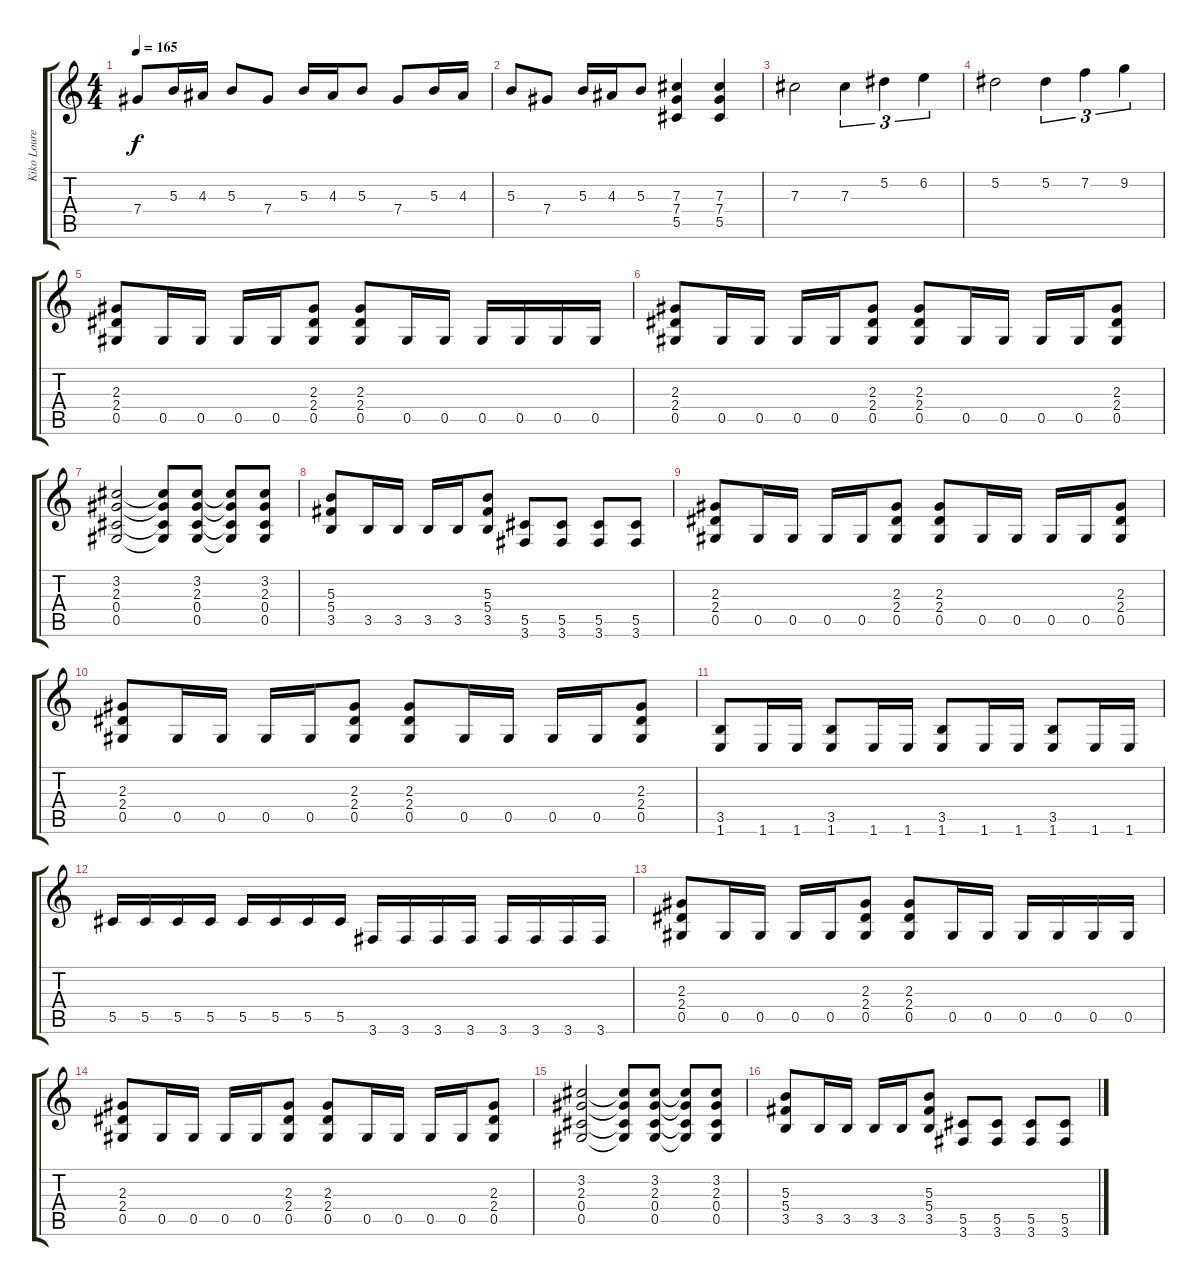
\track ("Kiko Loureiro" "Kiko Loure") {instrument distortionguitar}
\staff {score tabs}
\tuning (Eb4 Bb3 Gb3 Db3 Ab2 Eb2) {hide}
\ts (4 4)
\tempo 165
\clef g2
\ks c
7.4.8{dy f} 5.3.16 4.3.16 5.3.8 7.4.8 5.3.16 4.3.16 5.3.8 7.4.8 5.3.16 4.3.16 |
5.3.8 7.4.8 5.3.16 4.3.16 5.3.8 (7.3 7.4 5.5).4 (7.3 7.4 5.5).4 |
7.3.2 7.3.4{tu (3 2)} 5.2.4{tu (3 2)} 6.2.4{tu (3 2)} |
5.2.2 5.2.4{tu (3 2)} 7.2.4{tu (3 2)} 9.2.4{tu (3 2)} |
(2.3 2.4 0.5).8 0.5.16 0.5.16 0.5.16 0.5.16 (2.3 2.4 0.5).8 (2.3 2.4 0.5).8 0.5.16 0.5.16 0.5.16 0.5.16 0.5.16 0.5.16 |
(2.3 2.4 0.5).8 0.5.16 0.5.16 0.5.16 0.5.16 (2.3 2.4 0.5).8 (2.3 2.4 0.5).8 0.5.16 0.5.16 0.5.16 0.5.16 (2.3 2.4 0.5).8 |
(3.2 2.3 0.4 0.5).2 (3.2{t} 2.3{t} 0.4{t} 0.5{t}).8 (3.2 2.3 0.4 0.5).8 (3.2{t} 2.3{t} 0.4{t} 0.5{t}).8 (3.2 2.3 0.4 0.5).8 |
(5.3 5.4 3.5).8 3.5.16 3.5.16 3.5.16 3.5.16 (5.3 5.4 3.5).8 (5.5 3.6).8 (5.5 3.6).8 (5.5 3.6).8 (5.5 3.6).8 |
(2.3 2.4 0.5).8 0.5.16 0.5.16 0.5.16 0.5.16 (2.3 2.4 0.5).8 (2.3 2.4 0.5).8 0.5.16 0.5.16 0.5.16 0.5.16 (2.3 2.4 0.5).8 |
(2.3 2.4 0.5).8 0.5.16 0.5.16 0.5.16 0.5.16 (2.3 2.4 0.5).8 (2.3 2.4 0.5).8 0.5.16 0.5.16 0.5.16 0.5.16 (2.3 2.4 0.5).8 |
(3.5 1.6).8 1.6.16 1.6.16 (3.5 1.6).8 1.6.16 1.6.16 (3.5 1.6).8 1.6.16 1.6.16 (3.5 1.6).8 1.6.16 1.6.16 |
5.5.16 5.5.16 5.5.16 5.5.16 5.5.16 5.5.16 5.5.16 5.5.16 3.6.16 3.6.16 3.6.16 3.6.16 3.6.16 3.6.16 3.6.16 3.6.16 |
(2.3 2.4 0.5).8 0.5.16 0.5.16 0.5.16 0.5.16 (2.3 2.4 0.5).8 (2.3 2.4 0.5).8 0.5.16 0.5.16 0.5.16 0.5.16 0.5.16 0.5.16 |
(2.3 2.4 0.5).8 0.5.16 0.5.16 0.5.16 0.5.16 (2.3 2.4 0.5).8 (2.3 2.4 0.5).8 0.5.16 0.5.16 0.5.16 0.5.16 (2.3 2.4 0.5).8 |
(3.2 2.3 0.4 0.5).2 (3.2{t} 2.3{t} 0.4{t} 0.5{t}).8 (3.2 2.3 0.4 0.5).8 (3.2{t} 2.3{t} 0.4{t} 0.5{t}).8 (3.2 2.3 0.4 0.5).8 |
(5.3 5.4 3.5).8 3.5.16 3.5.16 3.5.16 3.5.16 (5.3 5.4 3.5).8 (5.5 3.6).8 (5.5 3.6).8 (5.5 3.6).8 (5.5 3.6).8
